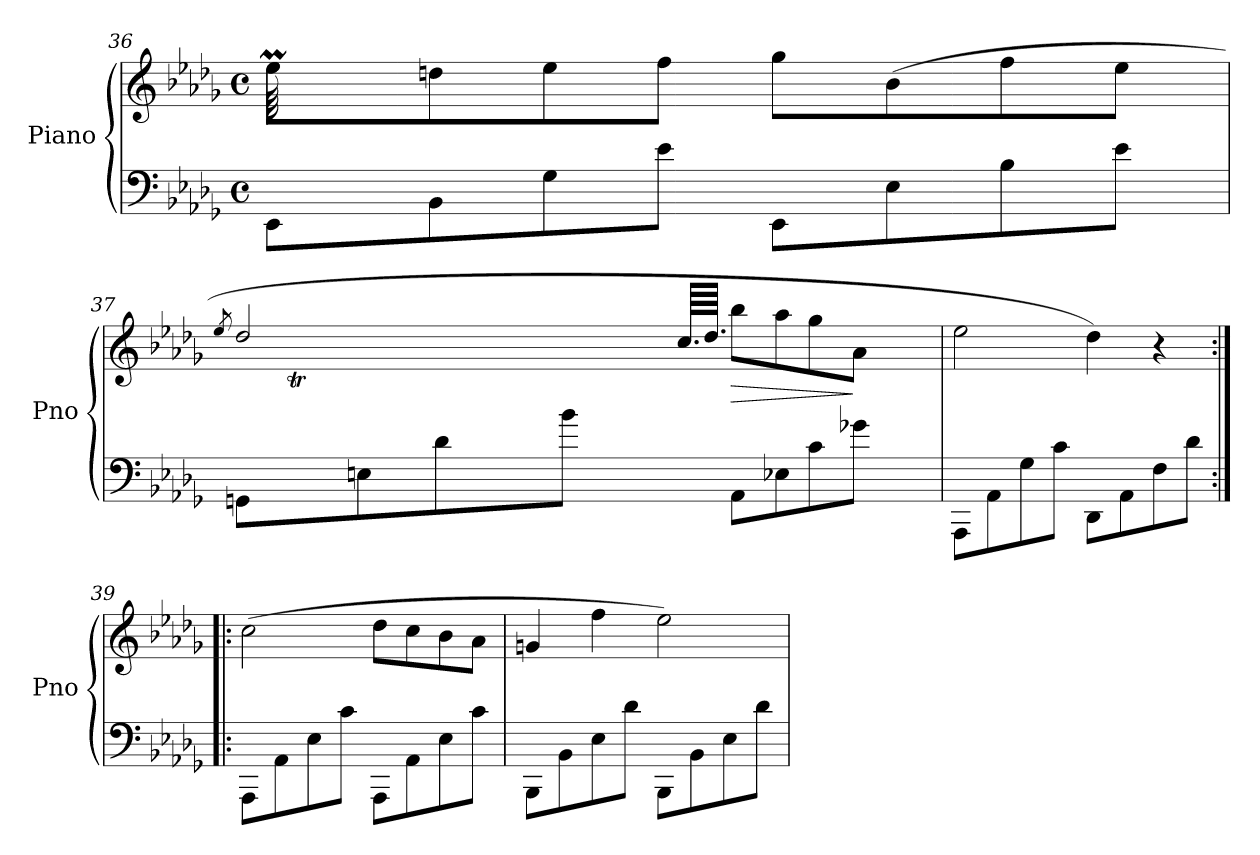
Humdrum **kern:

**kern	**kern	**dynam
*part1	*part1	*part1
*staff2	*staff1	*staff1/2
*I"Piano	*	*
*I'Pno	*	*
!!LO:LB:g=z
*clefF4	*clefG2	*
*k[b-e-a-d-g-]	*k[b-e-a-d-g-]	*
*M4/4	*M4/4	*
*met(c)	*met(c)	*
=36	=36	=36
*	*^	*
8EE-\L	8ee-M\L	64ee-	.
.	.	64ffyy	.
.	.	16.ee-yy	.
8BB-\	8ddn\	2..ryy	.
8G-\	8ee-\	.	.
8e-\J	8ff\J	.	.
8EE-\L	8gg-\L	.	.
8E-\	(>8b-\	.	.
8B-\	8ff\	.	.
8e-\J	8ee-\J	.	.
=37	=37	=37	=37
.	8qee-/	.	.
8GGn\L	2dd-/	64ccyy	.
.	.	64dd-yy	.
.	.	64ee-Tyy	.
.	.	32dd-yy	.
.	.	32ee-yy	.
.	.	32dd-yy	.
8En\	.	.	.
.	.	32ee-yy	.
.	.	32dd-yy	.
.	.	32ee-yy	.
.	.	32dd-yy	.
8d-\	.	.	.
.	.	32ee-yy	.
.	.	64dd-yy	.
.	.	64ee-yy	.
.	.	64dd-yy	.
.	.	64ee-yy	.
.	.	64dd-yy	.
8b-\J	.	64ee-yy	.
.	.	64dd-yy	.
.	.	64ee-yy	.
.	.	64dd-TTTyy	.
.	.	64ee-yy	.
.	.	64dd-yy	.
*	*	*Xtuplet	*
.	.	96.cc/LL	.
.	.	96.dd-/JJ	.
!	!	!	!LO:HP:b
8AA-\L	8bb-\L	24..ryy	>
.	.	4ryy	.
8E-X\	8aa-\	.	.
8c\	8gg-\	.	.
.	.	8ryy	.
8g-X\J	8a-\J	.	]
.	.	32ryy	.
*	*v	*v	*
=38	=38	=38
8AAA-\L	2ee-\	.
8AA-\	.	.
8G-\	.	.
8c\J	.	.
8DD-\L	4dd-\)	.
8AA-\	.	.
8F\	4r	.
8d-\J	.	.
!!LO:PB:g=z
=39:|!|:	=39:|!|:	=39:|!|:
8AAA-\L	(2cc\	.
8AA-\	.	.
8E-\	.	.
8c\J	.	.
8AAA-\L	8dd-\L	.
8AA-\	8cc\	.
8E-\	8b-\	.
8c\J	8a-\J	.
=40	=40	=40
!	!	!LO:DY:b
8BBB-\L	4gn/	other-dynamics
8BB-\	.	.
8E-\	4ff\	.
8d-\J	.	.
8BBB-\L	2ee-\)	.
8BB-\	.	.
8E-\	.	.
8d-\J	.	.
=	=	=
*-	*-	*-
